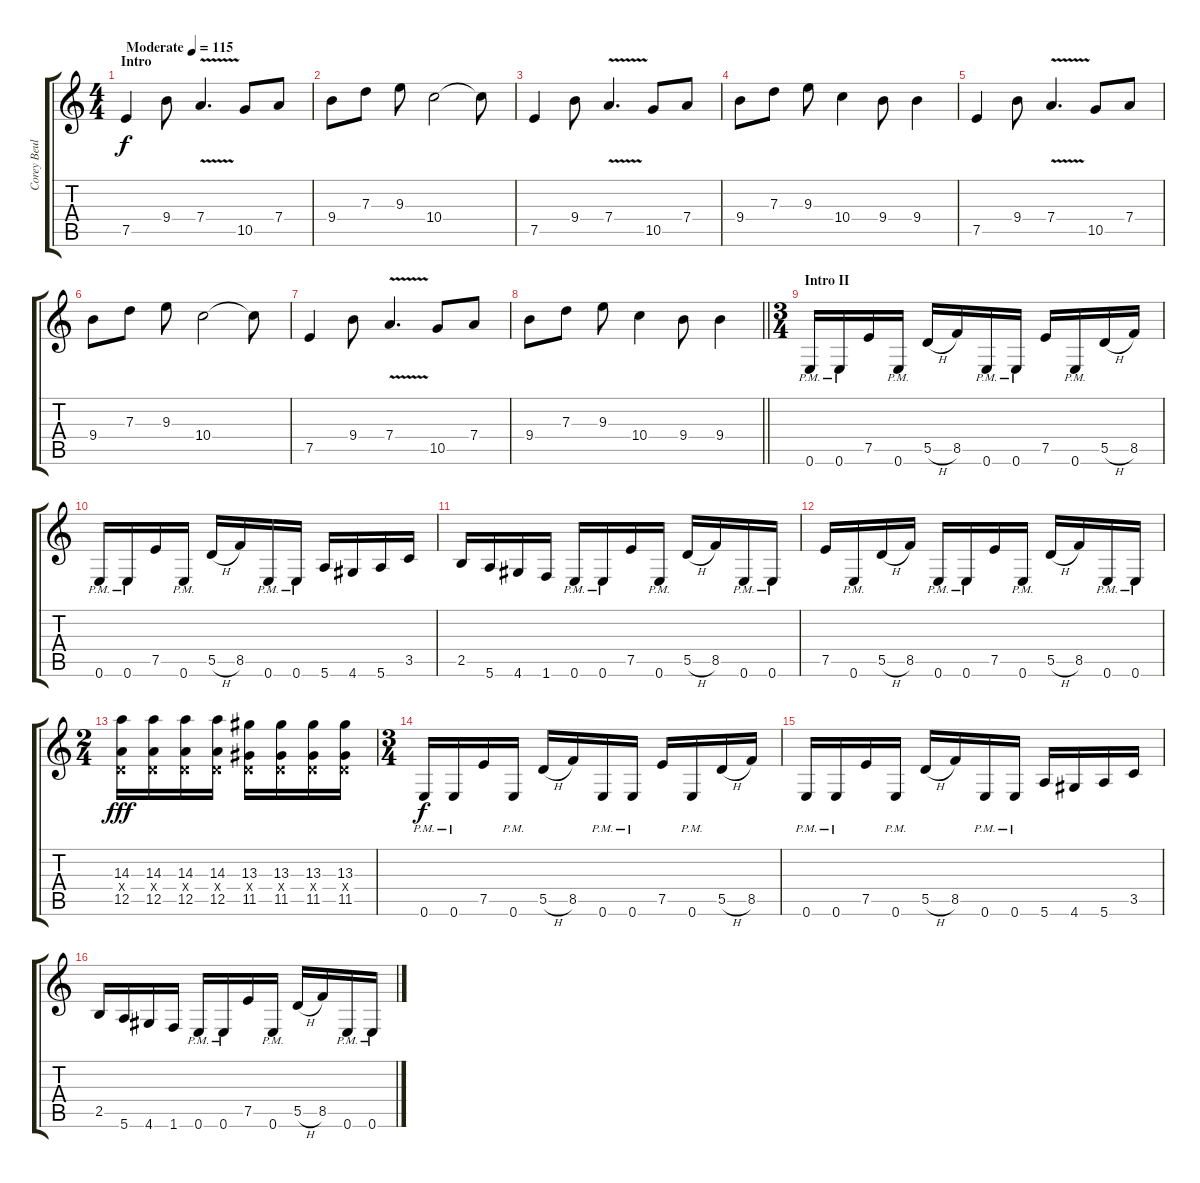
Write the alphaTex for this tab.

\track ("Corey Beulieau" "Corey Beul") {instrument distortionguitar}
\staff {score tabs}
\tuning (E4 B3 G3 D3 A2 E2) {hide}
\ts (4 4)
\section ("" "Intro")
\tempo (115 "Moderate")
\clef g2
\ks c
7.5.4{dy f instrument distortionguitar} 9.4.8 7.4{v}.4{d} 10.5.8 7.4.8 |
9.4.8 7.3.8 9.3.8 10.4.2 10.4{t}.8 |
7.5.4 9.4.8 7.4{v}.4{d} 10.5.8 7.4.8 |
9.4.8 7.3.8 9.3.8 10.4.4 9.4.8 9.4.4 |
7.5.4 9.4.8 7.4{v}.4{d} 10.5.8 7.4.8 |
9.4.8 7.3.8 9.3.8 10.4.2 10.4{t}.8 |
7.5.4 9.4.8 7.4{v}.4{d} 10.5.8 7.4.8 |
\barLineRight lightlight
9.4.8 7.3.8 9.3.8 10.4.4 9.4.8 9.4.4 |
\ts (3 4)
\section ("" "Intro II")
0.6{pm}.16 0.6{pm}.16 7.5.16 0.6{pm}.16 5.5{h}.16 8.5.16 0.6{pm}.16 0.6{pm}.16 7.5.16 0.6{pm}.16 5.5{h}.16 8.5.16 |
0.6{pm}.16 0.6{pm}.16 7.5.16 0.6{pm}.16 5.5{h}.16 8.5.16 0.6{pm}.16 0.6{pm}.16 5.6.16 4.6.16 5.6.16 3.5.16 |
2.5.16 5.6.16 4.6.16 1.6.16 0.6{pm}.16 0.6{pm}.16 7.5.16 0.6{pm}.16 5.5{h}.16 8.5.16 0.6{pm}.16 0.6{pm}.16 |
7.5.16 0.6{pm}.16 5.5{h}.16 8.5.16 0.6{pm}.16 0.6{pm}.16 7.5.16 0.6{pm}.16 5.5{h}.16 8.5.16 0.6{pm}.16 0.6{pm}.16 |
\ts (2 4)
(14.3 0.4{x} 12.5).16{dy fff} (14.3 0.4{x} 12.5).16 (14.3 0.4{x} 12.5).16 (14.3 0.4{x} 12.5).16 (13.3 0.4{x} 11.5).16 (13.3 0.4{x} 11.5).16 (13.3 0.4{x} 11.5).16 (13.3 0.4{x} 11.5).16 |
\ts (3 4)
0.6{pm}.16{dy f} 0.6{pm}.16 7.5.16 0.6{pm}.16 5.5{h}.16 8.5.16 0.6{pm}.16 0.6{pm}.16 7.5.16 0.6{pm}.16 5.5{h}.16 8.5.16 |
0.6{pm}.16 0.6{pm}.16 7.5.16 0.6{pm}.16 5.5{h}.16 8.5.16 0.6{pm}.16 0.6{pm}.16 5.6.16 4.6.16 5.6.16 3.5.16 |
2.5.16 5.6.16 4.6.16 1.6.16 0.6{pm}.16 0.6{pm}.16 7.5.16 0.6{pm}.16 5.5{h}.16 8.5.16 0.6{pm}.16 0.6{pm}.16
